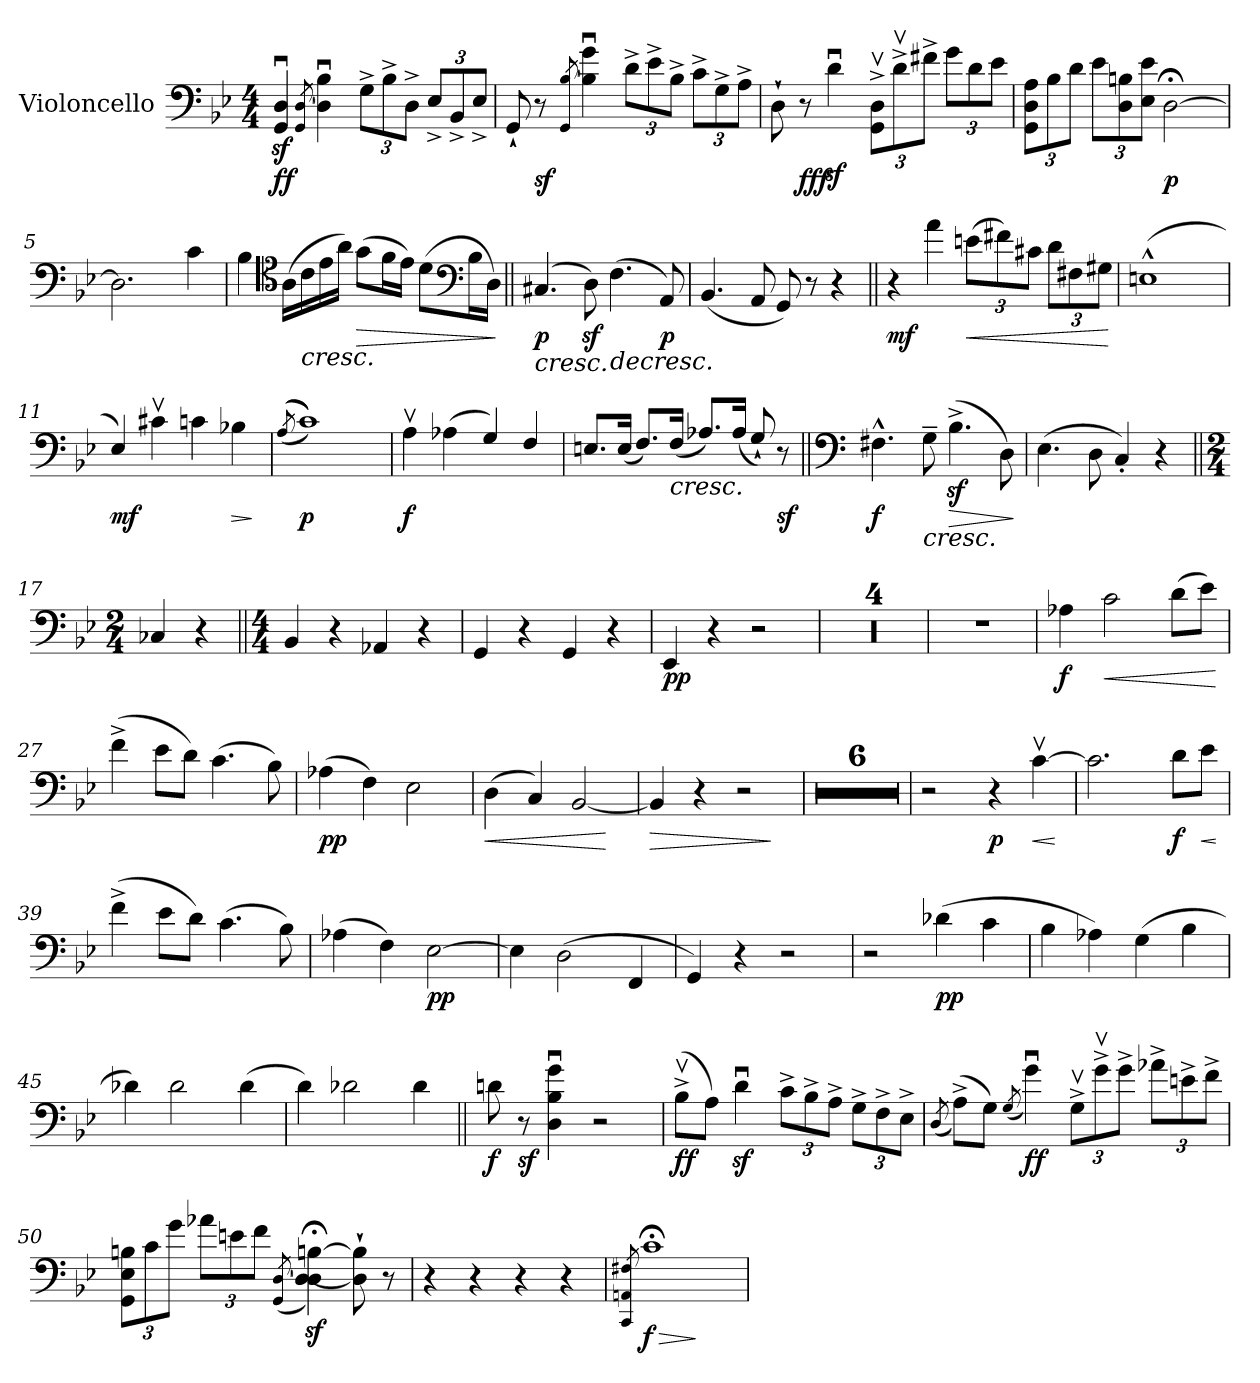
**kern	**dynam
*part1	*part1
*staff1	*staff1
*I"Violoncello	*
*I'Vc	*
*clefF4	*
*k[b-e-]	*
*M4/4	*
=1	=1
!	!LO:DY:b
4GG/z<u 4D/z<u	ff
8qGG/ [8qD/	.
4D\]u 4B-\u	.
*Xbrackettup	*
12G^\L	.
12B-^\	.
12D^\J	.
12E-^/L	.
12BB-^/	.
12E-^/J	.
=2	=2
8GG`/	.
!	!LO:DY:b
8r	sf
8qGG/ [8qB-/	.
4B-\]u 4g\u	.
12d^\L	.
12e-^\	.
12B-^\J	.
12c^\L	.
12G^\	.
12A^\J	.
=3	=3
8D`\	.
!	!LO:DY:b
8r	fff
4dz<u\	.
12GG\v^ 12D\v^L	.
12dv^\	.
12f#X^\J	.
12g\L	.
12d\	.
12e-\J	.
!!LO:LB:g=z
=4	=4
12GG\ 12D\ 12A\L	.
12B-\	.
12d\J	.
!	!LO:DY:b
12e-\L	other-dynamics
12D\ 12Bn\	.
12E-\ 12e-\J	.
!	!LO:DY:b
[2D;<\	p
=5	=5
!	!LO:DY:b
2.D\]	other-dynamics
4c\	.
=6	=6
4B-\	.
*clefC4	*
(16A\LL	.
!	!LO:HP:b
16c\	<
16e-\	.
16a\JJ)	.
!	!LO:HP:b
(8g\L	>
16f\L	.
16e-\JJ)	.
(8d\L	.
*clefF4	*
16B-\L	.
16D\JJ)	.
.	[ ]
=7||	=7||
!	!LO:HP:b
!	!LO:DY:n=1:b
(4.C#X/	< p
8Dz<\)	.
!	!LO:HP:b
(4.F\	>
!	!LO:DY:n=2:b
8AA/)	p
.	[ ]
=8	=8
(4.BB-/	.
8AA/	.
8GG/)	.
8r	.
4r	.
!!LO:LB:g=z
=9||	=9||
!	!LO:DY:b
4r	mf
4a\	.
!	!LO:HP:b
(12en\L	<
12f#X\)	.
12c#X\J	.
12d\L	.
12F#X\	.
12G#X\J	.
.	[
=10	=10
!	!LO:DY:b
(1En^^	other-dynamics
=11	=11
!	!LO:DY:b
4E-/)	mf
4c#Xv\	.
4cn\	.
!	!LO:HP:b
4B-X\	>
.	]
=12	=12
(((8qA/	.
!	!LO:DY:b
1c)))	p
=13	=13
!	!LO:DY:b
4Av\	f
!	!LO:DY:b
(4A-X\	other-dynamics
4G/)	.
4F/	.
!!LO:LB:g=z
=14	=14
8.En/L	.
(16E/Jk	.
8.F/L)	.
!	!LO:HP:b
(16F/Jk	<
8.A-X/L)	.
(16A-/Jk	.
8G`/)	.
!	!LO:DY:b
8r	sf
.	[
=15||	=15||
*clefF4	*
!	!LO:DY:b
4.F#X^^\	f
!	!LO:HP:b
8G~\	<
!	!LO:HP:b
(4.B-z<^\	>
8D\)	.
.	[ ]
=16	=16
!	!LO:DY:b
(4.E-\	other-dynamics
8D\	.
4C'/)	.
4r	.
=17||	=17||
*M2/4	*
!	!LO:DY:b
!	!LO:DY:n=1:a
4C-X/	p other-dynamics
4r	.
=18||	=18||
*M4/4	*
4BB-/	.
4r	.
4AA-X/	.
4r	.
!!LO:LB:g=z
=19	=19
4GG/	.
4r	.
4GG/	.
4r	.
=20	=20
!	!LO:DY:b
4EE-/	pp
4r	.
2r	.
=21	=21
1r	.
=22	=22
1r	.
=23	=23
1r	.
=24	=24
1r	.
=25	=25
!	!LO:DY:a
1r	other-dynamics
=26	=26
!	!LO:DY:b
4A-X\	f
!	!LO:HP:b
!	!LO:DY:n=1:a
2c\	< other-dynamics
(8d\L	.
8e-\J)	.
.	[
=27	=27
(4f^\	.
8e-\L	.
8d\J)	.
!	!LO:DY:b
(4.c\	other-dynamics
8B-\)	.
=28	=28
!	!LO:DY:b
(4A-X\	pp
4F\)	.
2E-\	.
!!LO:LB:g=z
=29	=29
!	!LO:HP:b
(4D\	<
4C/)	.
[2BB-/	.
.	[
=30	=30
!	!LO:HP:b
4BB-/]	>
4r	.
2r	.
.	]
=31	=31
1r	.
=32	=32
1r	.
=33	=33
1r	.
=34	=34
1r	.
=35	=35
1r	.
=36	=36
1r	.
=37	=37
2r	.
!	!LO:DY:b
4r	p
!	!LO:HP:b
[4cv\	<
.	[
=38	=38
2.c\]	.
!	!LO:DY:b
8d\L	f
!	!LO:HP:b
8e-\J	<
.	[
!!LO:LB:g=z
=39	=39
(4f^\	.
8e-\L	.
8d\J)	.
(4.c\	.
!	!LO:DY:b
8B-\)	other-dynamics
=40	=40
(4A-X\	.
4F\)	.
!	!LO:DY:b
[2E-\	pp
=41	=41
4E-\]	.
(2D\	.
4FF/	.
=42	=42
4GG/)	.
4r	.
2r	.
=43	=43
2r	.
!	!LO:DY:b
(4d-X\	pp
4c\	.
=44	=44
4B-\	.
4A-X\)	.
(4G\	.
4B-\	.
=45	=45
4d-X\)	.
2d-\	.
!	!LO:DY:b
(4d-\	other-dynamics
=46	=46
4d\)	.
2d-X\	.
4d-\	.
!!LO:LB:g=z
=47||	=47||
!	!LO:DY:b
8dn\	f
!	!LO:DY:b
8r	sf
4D\u 4B-\u 4g\u	.
2r	.
=48	=48
!	!LO:DY:b
(8B-v^\L	ff
8A\J)	.
4dz<u\	.
12c^\L	.
12B-^\	.
12A^\J	.
12G^\L	.
12F^\	.
12E-^\J	.
=49	=49
(8qD/	.
(8A^\L)	.
8G\J)	.
(8qG/	.
!	!LO:DY:b
4gu\)	ff
12Gv^\L	.
12gv^\	.
12g^\J	.
12a-X^\L	.
12en^\	.
12f^\J	.
!!LO:LB:g=z
=50	=50
12GG\ 12E-\ 12Bn\L	.
12c\	.
12g\J	.
12a-X\L	.
12en\	.
12f\J	.
(8qGG/ [8qD/	.
4D\_z<;< 4D\]z<;< [4Bn\z<;<)	.
8D\]` 8B\]`	.
8r	.
=51	=51
4r	.
4r	.
4r	.
4r	.
=52	=52
8qCC/ 8qAAn/ 8qF#X/	.
!	!LO:HP:b
!	!LO:DY:n=1:b
1c;<	> f
.	]
=	=
*-	*-
